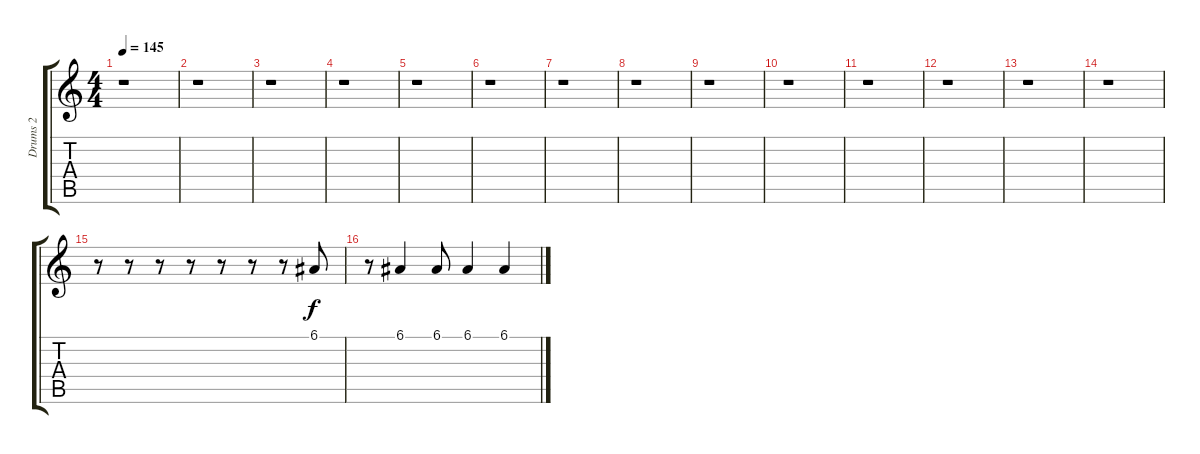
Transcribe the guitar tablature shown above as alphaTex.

\track ("Drums 2" "Drums 2") {instrument taikodrum}
\staff {score tabs}
\tuning (E4 B3 G3 D3 A2 E2) {hide}
\ts (4 4)
\tempo 145
\clef g2
\ks c
r.1{dy f} |
r.1 |
r.1 |
r.1 |
r.1 |
r.1 |
r.1 |
r.1 |
r.1 |
r.1 |
r.1 |
r.1 |
r.1 |
r.1 |
r.8 r.8 r.8 r.8 r.8 r.8 r.8 6.1.8 |
r.8 6.1.4 6.1.8 6.1.4 6.1.4
